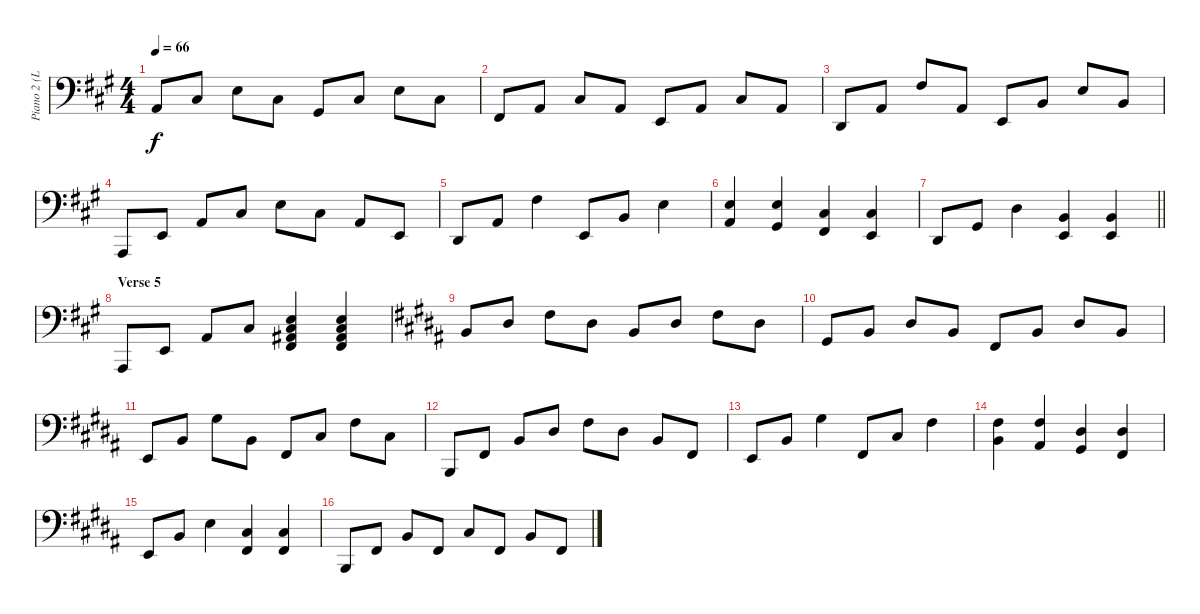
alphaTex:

\track ("Piano 2 (Left hand)" "Piano 2 (L") {instrument acousticgrandpiano}
\staff {score}
\tuning (C3 G2 D2 A1 E1 B0) {hide}
\ts (4 4)
\tempo 66
\clef f4
\ks a
2.2.8{dy f} 1.1.8 4.1.8 1.1.8 1.2.8 1.1.8 4.1.8 1.1.8 |
4.3.8 2.2.8 1.1.8 2.2.8 2.3.8 2.2.8 1.1.8 2.2.8 |
0.3.8 2.2.8 6.1.8 2.2.8 2.3.8 4.2.8 4.1.8 4.2.8 |
0.4.8 2.3.8 2.2.8 1.1.8 4.1.8 1.1.8 2.2.8 2.3.8 |
0.3.8 2.2.8 6.1.4 7.4.8 4.2.8 4.1.4 |
(4.1 2.2).4 (4.1 1.2).4 (1.1 4.3).4 (1.1 2.3).4 |
\barLineRight lightlight
0.3.8 1.2.8 2.1.4 (9.3 7.4).4 (4.2 2.3).4 |
\section ("" "Verse 5")
0.4.8 2.3.8 2.2.8 1.1.8 (4.1 6.2 8.3 9.4).4 (4.1 6.2 8.3 9.4).4 |
\ks b
4.2.8 3.1.8 6.1.8 3.1.8 4.2.8 3.1.8 6.1.8 3.1.8 |
1.2.8 4.2.8 3.1.8 4.2.8 4.3.8 4.2.8 3.1.8 4.2.8 |
2.3.8 4.2.8 8.1.8 4.2.8 4.3.8 1.1.8 6.1.8 1.1.8 |
2.4.8 4.3.8 4.2.8 3.1.8 6.1.8 3.1.8 4.2.8 4.3.8 |
2.3.8 4.2.8 8.1.4 4.3.8 1.1.8 6.1.4 |
(6.1 4.2).4 (6.1 3.2).4 (3.1 1.2).4 (3.1 4.3).4 |
2.3.8 4.2.8 4.1.4 (1.1 4.3).4 (1.1 4.3).4 |
2.4.8 4.3.8 4.2.8 4.3.8 1.1.8 4.3.8 4.2.8 4.3.8
